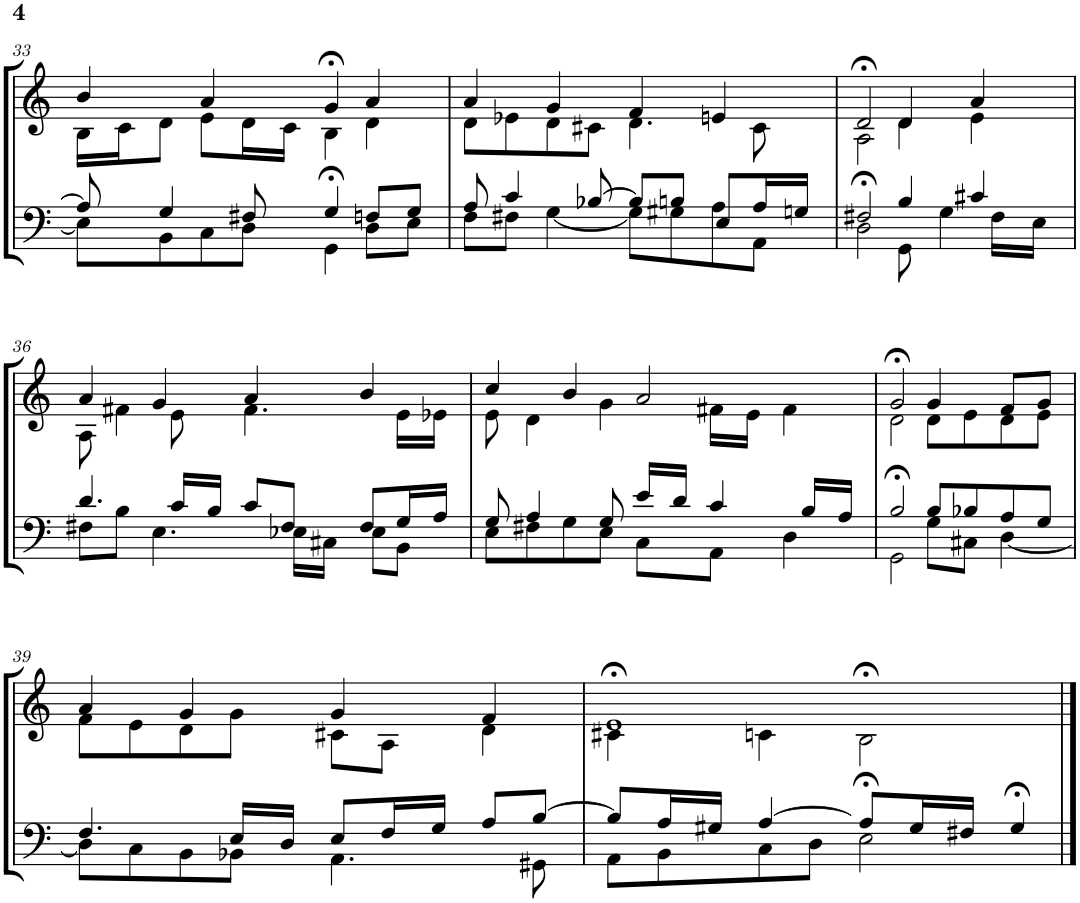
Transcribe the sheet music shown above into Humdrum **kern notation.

**kern	**kern
*part2	*part1
*staff2	*staff1
*I"Tenor/Baß	*I"Sopran/Alt
!!LO:PB:g=z
*clefF4	*clefG2
*k[]	*k[]
*M4/4	*M4/4
=33	=33
*^	*^
8A/]	8E\L]	4b/	16B\LL
.	.	.	16c\J
4G/	8BB\	.	8d\J
.	8C\	4a/	8e\L
8F#X/	8D\J	.	16d\L
.	.	.	16c\JJ
4G/	4GG>\	4g>/	4B\
8Fn/L	8D\L	4a/	4d\
8G/J	8E\J	.	.
=34	=34	=34	=34
8A/	8F\L	4a/	8d\L
4c/	8F#X\J	.	8e-X\
.	[4G\	4g/	8d\
[8B-X/	.	.	8c#X\J
8B-/L]	8G\L]	4f/	4.d\
8Bn/J	8G#X\	.	.
8E/L	8A\	4en/	.
16A/L	8AA\J	.	8c#\
16Gn/JJ	.	.	.
=35	=35	=35	=35
2F#X/	2D>\	2d>/	2A\
4B/	8GG\	4d/	4d\
.	4G\	.	.
4c#X/	.	4a/	4e\
.	16F#\LL	.	.
.	16E\JJ	.	.
!!LO:LB:g=z	!!
=36	=36	=36	=36
4.d/	8F#X\L	4a/	8A\
.	8B\J	.	4f#X\
.	4.E\	4g/	.
16c/LL	.	.	8e\
16B/JJ	.	.	.
8c/L	.	4a/	4.f#\
8F#/J	16E-X\LL	.	.
.	16C#X\JJ	.	.
8F#/L	8E-\L	4b/	.
16G/L	8BB\J	.	16e\LL
16A/JJ	.	.	16e-X\JJ
=37	=37	=37	=37
8G/	8E\L	4cc/	8e\
4A/	8F#X\	.	4d\
.	8G\	4b/	.
8G/	8E\J	.	4g\
16e/LL	8C\L	2a/	.
16d/JJ	.	.	.
4c/	8AA\J	.	16f#X\LL
.	.	.	16e\JJ
.	4D\	.	4f#\
16B/LL	.	.	.
16A/JJ	.	.	.
=38	=38	=38	=38
2B/	2GG>\	2g>/	2d\
8B/L	8G\L	4g/	8d\L
8B-X/	8C#X\J	.	8e\
8A/	[4D\	8f/L	8d\
8G/J	.	8g/J	8e\J
!!LO:LB:g=z	!!
=39	=39	=39	=39
4.F/	8D\L]	4a/	8f\L
.	8C\	.	8e\
.	8BB\	4g/	8d\
16E/LL	8BB-X\J	.	8g\J
16D/JJ	.	.	.
8E/L	4.AA\	4g/	8c#X\L
16F/L	.	.	8A\J
16G/JJ	.	.	.
8A/L	.	4f/	4d\
[8B/J	8GG#X\	.	.
=40	=40	=40	=40
8B/L]	8AA\L	1e>	4c#X\
16A/L	8BB\	.	.
16G#X/JJ	.	.	.
[4A/	8C\	.	4cn\
.	8D\J	.	.
8A/L]	2E>\	.	2B>\
16G#/L	.	.	.
16F#X/JJ	.	.	.
4G#>/	.	.	.
*v	*v	*	*
*	*v	*v
==	==
*-	*-
